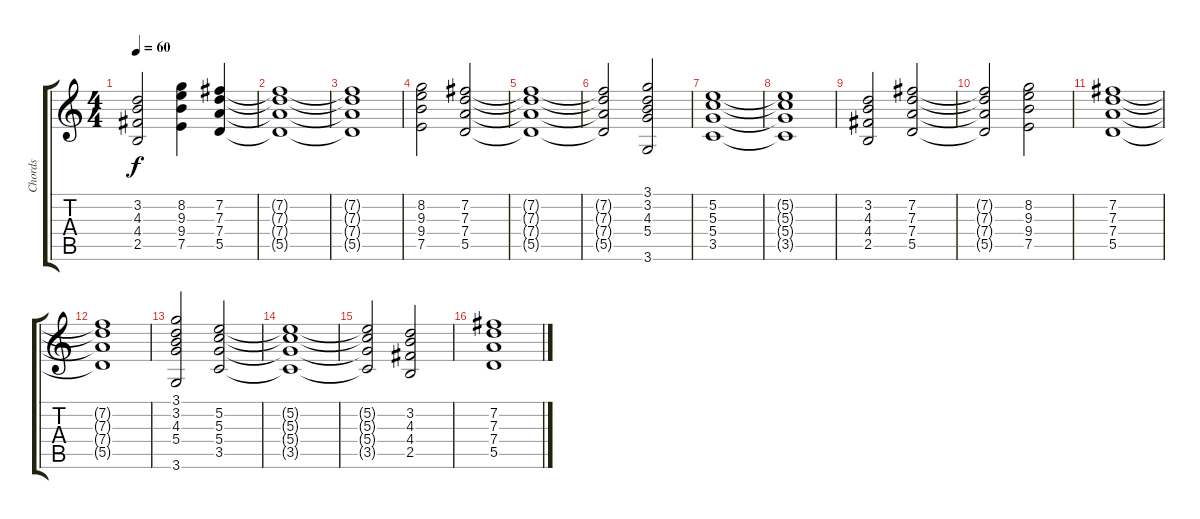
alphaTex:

\track ("Chords" "Chords") {instrument electricguitarjazz}
\staff {score tabs}
\tuning (E4 B3 G3 D3 A2 E2) {hide}
\ts (4 4)
\tempo 60
\clef g2
\ks c
(3.2{t} 4.3{t} 4.4{t} 2.5{t}).2{dy f} (8.2 9.3 9.4 7.5).4 (7.2 7.3 7.4 5.5).4 |
(7.2{t} 7.3{t} 7.4{t} 5.5{t}).1 |
(7.2{t} 7.3{t} 7.4{t} 5.5{t}).1 |
(8.2 9.3 9.4 7.5).2 (7.2 7.3 7.4 5.5).2 |
(7.2{t} 7.3{t} 7.4{t} 5.5{t}).1 |
(7.2{t} 7.3{t} 7.4{t} 5.5{t}).2 (3.1 3.2 4.3 5.4 3.6).2 |
(5.2 5.3 5.4 3.5).1 |
(5.2{t} 5.3{t} 5.4{t} 3.5{t}).1 |
(3.2 4.3 4.4 2.5).2 (7.2 7.3 7.4 5.5).2 |
(7.2{t} 7.3{t} 7.4{t} 5.5{t}).2 (8.2 9.3 9.4 7.5).2 |
(7.2 7.3 7.4 5.5).1 |
(7.2{t} 7.3{t} 7.4{t} 5.5{t}).1 |
(3.1 3.2 4.3 5.4 3.6).2 (5.2 5.3 5.4 3.5).2 |
(5.2{t} 5.3{t} 5.4{t} 3.5{t}).1 |
(5.2{t} 5.3{t} 5.4{t} 3.5{t}).2 (3.2 4.3 4.4 2.5).2 |
(7.2 7.3 7.4 5.5).1
